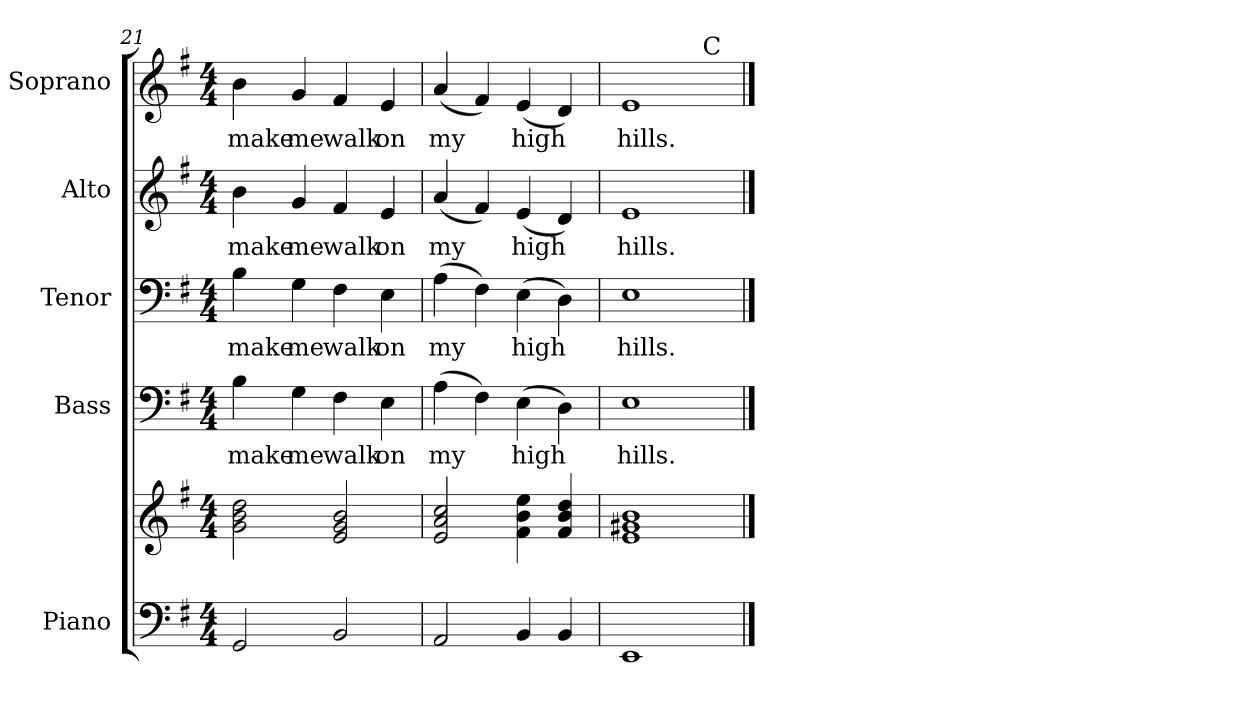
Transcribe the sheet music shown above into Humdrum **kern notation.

**kern	**kern	**kern	**text	**kern	**text	**kern	**text	**kern	**text
*part5	*part5	*part4	*part4	*part3	*part3	*part2	*part2	*part1	*part1
*staff6	*staff5	*staff4	*staff4	*staff3	*staff3	*staff2	*staff2	*staff1	*staff1
*I"Piano	*	*I"Bass	*	*I"Tenor	*	*I"Alto	*	*I"Soprano	*
*I'Pno.	*	*I'B.	*	*I'T.	*	*I'A.	*	*I'S.	*
!!LO:PB:g=z
*clefF4	*clefG2	*clefF4	*	*clefF4	*	*clefG2	*	*clefG2	*
*k[f#]	*k[f#]	*k[f#]	*	*k[f#]	*	*k[f#]	*	*k[f#]	*
*G:	*G:	*G:	*	*G:	*	*G:	*	*G:	*
*M4/4	*M4/4	*M4/4	*	*M4/4	*	*M4/4	*	*M4/4	*
=21	=21	=21	=21	=21	=21	=21	=21	=21	=21
!	!	!	!LO:LY:b:color=#000000	!	!	!	!	!	!
!	!	!	!	!	!LO:LY:b:color=#000000	!	!	!	!
!	!	!	!	!	!	!	!LO:LY:b:color=#000000	!	!
!	!	!	!	!	!	!	!	!	!LO:LY:b:color=#000000
2GGi/	2gi\ 2bi 2ddi	4Bi\	make	4Bi\	make	4bi\	make	4bi\	make
!	!	!	!LO:LY:b:color=#000000	!	!	!	!	!	!
!	!	!	!	!	!LO:LY:b:color=#000000	!	!	!	!
!	!	!	!	!	!	!	!LO:LY:b:color=#000000	!	!
!	!	!	!	!	!	!	!	!	!LO:LY:b:color=#000000
.	.	4Gi\	me	4Gi\	me	4gi/	me	4gi/	me
!	!	!	!LO:LY:b:color=#000000	!	!	!	!	!	!
!	!	!	!	!	!LO:LY:b:color=#000000	!	!	!	!
!	!	!	!	!	!	!	!LO:LY:b:color=#000000	!	!
!	!	!	!	!	!	!	!	!	!LO:LY:b:color=#000000
2BBi/	2ei/ 2gi 2bi	4F#i\	walk	4F#i\	walk	4f#i/	walk	4f#i/	walk
!	!	!	!LO:LY:b:color=#000000	!	!	!	!	!	!
!	!	!	!	!	!LO:LY:b:color=#000000	!	!	!	!
!	!	!	!	!	!	!	!LO:LY:b:color=#000000	!	!
!	!	!	!	!	!	!	!	!	!LO:LY:b:color=#000000
.	.	4Ei\	on	4Ei\	on	4ei/	on	4ei/	on
=22	=22	=22	=22	=22	=22	=22	=22	=22	=22
!	!	!	!LO:LY:b:color=#000000	!	!	!	!	!	!
!	!	!	!	!	!LO:LY:b:color=#000000	!	!	!	!
!	!	!	!	!	!	!	!LO:LY:b:color=#000000	!	!
!	!	!	!	!	!	!	!	!	!LO:LY:b:color=#000000
2AAi/	2ei/ 2ai 2cci	(4Ai\	my	(4Ai\	my	(4ai/	my	(4ai/	my
.	.	4F#i\)	.	4F#i\)	.	4f#i/)	.	4f#i/)	.
!	!	!	!LO:LY:b:color=#000000	!	!	!	!	!	!
!	!	!	!	!	!LO:LY:b:color=#000000	!	!	!	!
!	!	!	!	!	!	!	!LO:LY:b:color=#000000	!	!
!	!	!	!	!	!	!	!	!	!LO:LY:b:color=#000000
4BBi/	4f#i\ 4bi 4eei	(4Ei\	high	(4Ei\	high	(4ei/	high	(4ei/	high
4BBi/	4f#i/ 4bi 4ddi	4Di\)	.	4Di\)	.	4di/)	.	4di/)	.
!!LO:PB:g=z
=23	=23	=23	=23	=23	=23	=23	=23	=23	=23
!	!	!	!LO:LY:b:color=#000000	!	!	!	!	!	!
!	!	!	!	!	!LO:LY:b:color=#000000	!	!	!	!
!	!	!	!	!	!	!	!LO:LY:b:color=#000000	!	!
!	!	!	!	!	!	!	!	!	!LO:LY:b:color=#000000
*	*	*	*	*	*	*	*	*^	*
1EEi	1ei 1g#Xi 1bi	1Ei	hills.	1Ei	hills.	1ei	hills.	1ei	2.ryy	hills.
!	!	!	!	!	!	!	!	!	!LO:TX:a:t=C	!
.	.	.	.	.	.	.	.	.	4ryy	.
*	*	*	*	*	*	*	*	*v	*v	*
==	==	==	==	==	==	==	==	==	==
*-	*-	*-	*-	*-	*-	*-	*-	*-	*-
